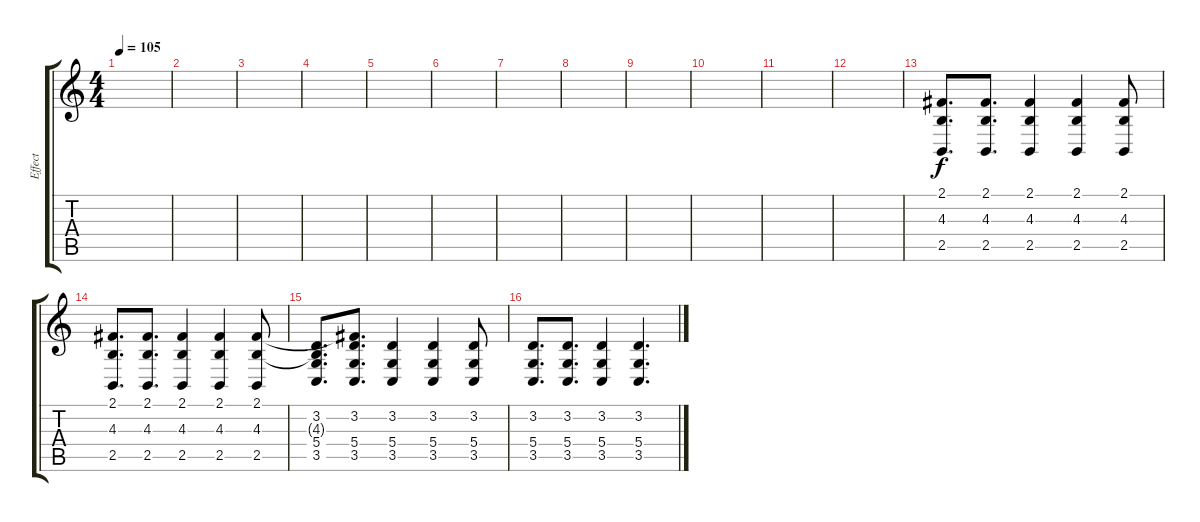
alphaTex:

\track ("Effect" "Effect") {instrument synthstrings2}
\staff {score tabs}
\tuning (E4 B3 G3 D3 A2 E2) {hide}
\ts (4 4)
\tempo 105
\clef g2
\ks c
|
|
|
|
|
|
|
|
|
|
|
|
(2.1 4.3 2.5).8{d} (2.1 4.3 2.5).8{d} (2.1 4.3 2.5).4 (2.1 4.3 2.5).4 (2.1 4.3 2.5).8 |
(2.1 4.3 2.5).8{d} (2.1 4.3 2.5).8{d} (2.1 4.3 2.5).4 (2.1 4.3 2.5).4 (2.1 4.3 2.5).8 |
(3.2 4.3{t} 5.4 3.5).8{d} (2.1{t} 3.2 5.4 3.5).8{d} (3.2 5.4 3.5).4 (3.2 5.4 3.5).4 (3.2 5.4 3.5).8 |
(3.2 5.4 3.5).8{d} (3.2 5.4 3.5).8{d} (3.2 5.4 3.5).4 (3.2 5.4 3.5).4{d}
